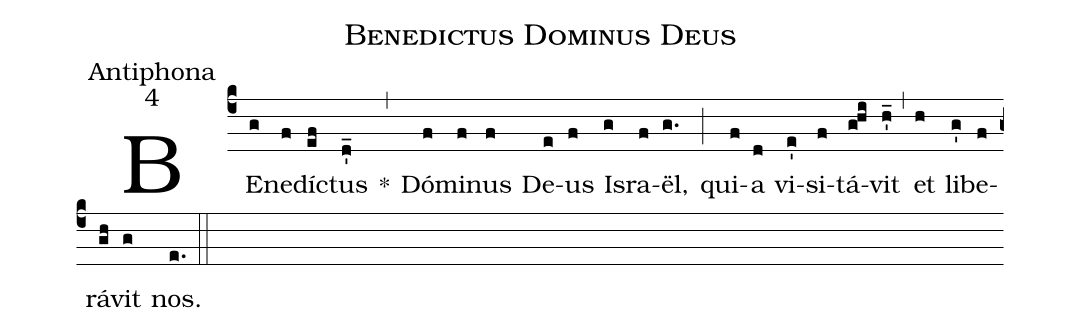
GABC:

name:Benedictus Dominus Deus;
office-part:Antiphona;
mode:4;
%%
(c4)
BE(g)ne(f)dí(ef)ctus(d'_) *(,) Dó(f)mi(f)nus(f) De(e)us(f) Is(g)ra(f)ël,(g.) (;) qui(f)a(d) vi(e')si(f)tá(ghi)vit(h'_) (,) et(h) li(g')be(f)rá(gh)vit(g) nos.(e.) (::)
